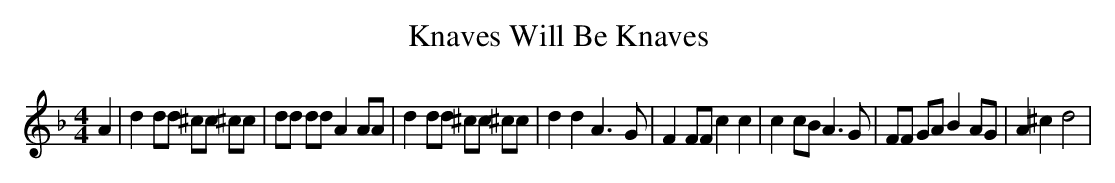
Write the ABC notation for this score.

X:1
T:Knaves Will Be Knaves
M:4/4
L:1/8
K:F
 A2| d2 dd ^cc ^cc| dd dd A2 AA| d2 dd ^cc ^cc| d2 d2 A3- G| F2 FF c2 c2|\
 c2 cB A3 G| FF GA B2 AG| A2 ^c2 d4|
